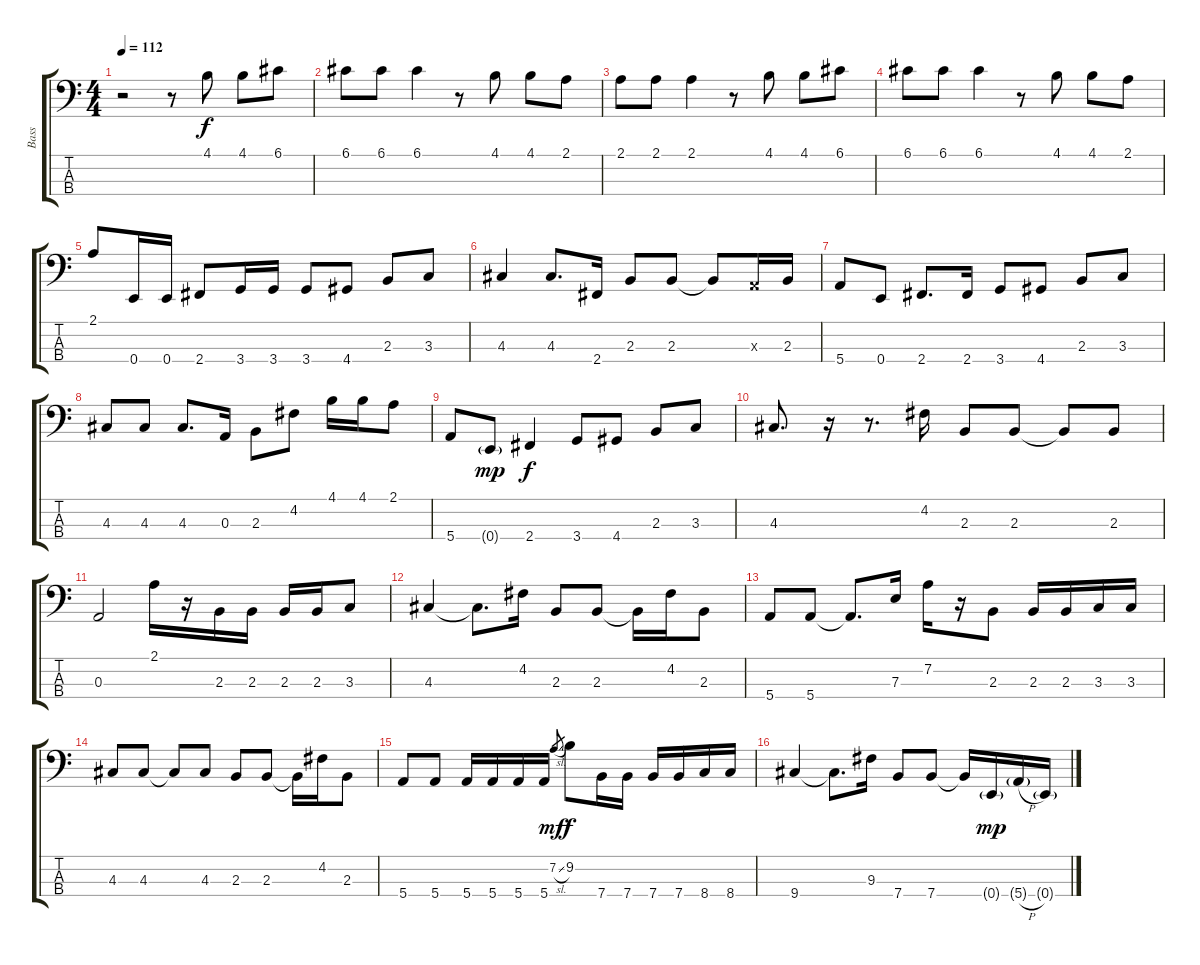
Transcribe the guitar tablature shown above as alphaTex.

\track ("Bass" "Bass") {instrument electricbassfinger}
\staff {score tabs}
\tuning (G2 D2 A1 E1) {hide}
\ts (4 4)
\tempo 112
\clef f4
\ks c
r.2{dy f instrument electricbassfinger} r.8 4.1.8 4.1.8 6.1.8 |
6.1.8 6.1.8 6.1.4 r.8 4.1.8 4.1.8 2.1.8 |
2.1.8 2.1.8 2.1.4 r.8 4.1.8 4.1.8 6.1.8 |
6.1.8 6.1.8 6.1.4 r.8 4.1.8 4.1.8 2.1.8 |
2.1.8 0.4.16 0.4.16 2.4.8 3.4.16 3.4.16 3.4.8 4.4.8 2.3.8 3.3.8 |
4.3.4 4.3.8{d} 2.4.16 2.3.8 2.3.8 2.3{t}.8 0.3{x}.16 2.3.16 |
5.4.8 0.4.8 2.4.8{d} 2.4.16 3.4.8 4.4.8 2.3.8 3.3.8 |
4.3.8 4.3.8 4.3.8{d} 0.3.16 2.3.8 4.2.8 4.1.16 4.1.16 2.1.8 |
5.4.8 0.4{g}.8{dy mp} 2.4.4{dy f} 3.4.8 4.4.8 2.3.8 3.3.8 |
4.3.8{d} r.16 r.8{d} 4.2.16 2.3.8 2.3.8 2.3{t}.8 2.3.8 |
0.3.2 2.1.16 r.16 2.3.16 2.3.16 2.3.16 2.3.16 3.3.8 |
4.3.4 4.3{t}.8{d} 4.2.16 2.3.8 2.3.8 2.3{t}.16 4.2.16 2.3.8 |
5.4.8 5.4.8 5.4{t}.8{d} 7.3.16 7.2.16 r.16 2.3.8 2.3.16 2.3.16 3.3.16 3.3.16 |
4.3.8 4.3.8 4.3{t}.8 4.3.8 2.3.8 2.3.8 2.3{t}.16 4.2.16 2.3.8 |
5.4.8 5.4.8 5.4.16 5.4.16 5.4.16 5.4.16 7.2{sl}.8{gr dy mf} 9.2.8{dy f} 7.4.16 7.4.16 7.4.16 7.4.16 8.4.16 8.4.16 |
9.4.4 9.4{t}.8{d} 9.3.16 7.4.8 7.4.8 7.4{t}.16 0.4{g}.16{dy mp} 5.4{h g}.16 0.4{g}.16
